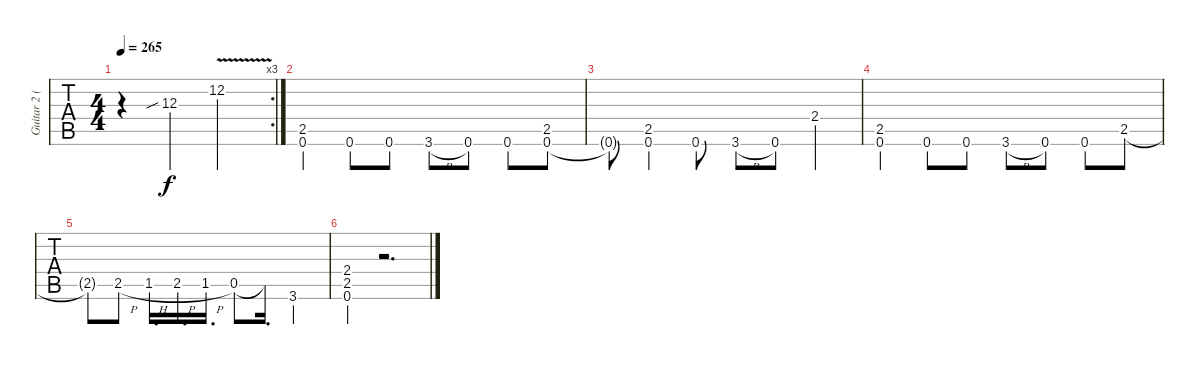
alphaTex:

\track ("Guitar 2 (Overdriven)" "Guitar 2 (") {instrument overdrivenguitar}
\staff {tabs}
\tuning (Eb4 Bb3 Gb3 Db3 Ab2 Eb2) {hide}
\rc 3
\ts (4 4)
\tempo 265
\clef g2
\ks c
r.4{dy f} 12.3{sib}.4 12.2{v}.2 |
(2.5 0.6).4 0.6.8 0.6.8 3.6{h}.8 0.6.8 0.6.8 (2.5 0.6{st}).8 |
0.6{t}.8 (2.5 0.6).4 0.6.8 3.6{h}.8 0.6.8 2.4.4 |
(2.5 0.6).4 0.6.8 0.6.8 3.6{h}.8 0.6.8 0.6.8 2.5{st}.8 |
2.5{t}.8 2.5{h}.8 1.5{h}.16{d} 2.5{h}.16{d} 1.5{h}.16{d} 0.5.8 0.5{t}.16{d} 3.6.4 |
(2.4 2.5 0.6).4 r.2{d}
